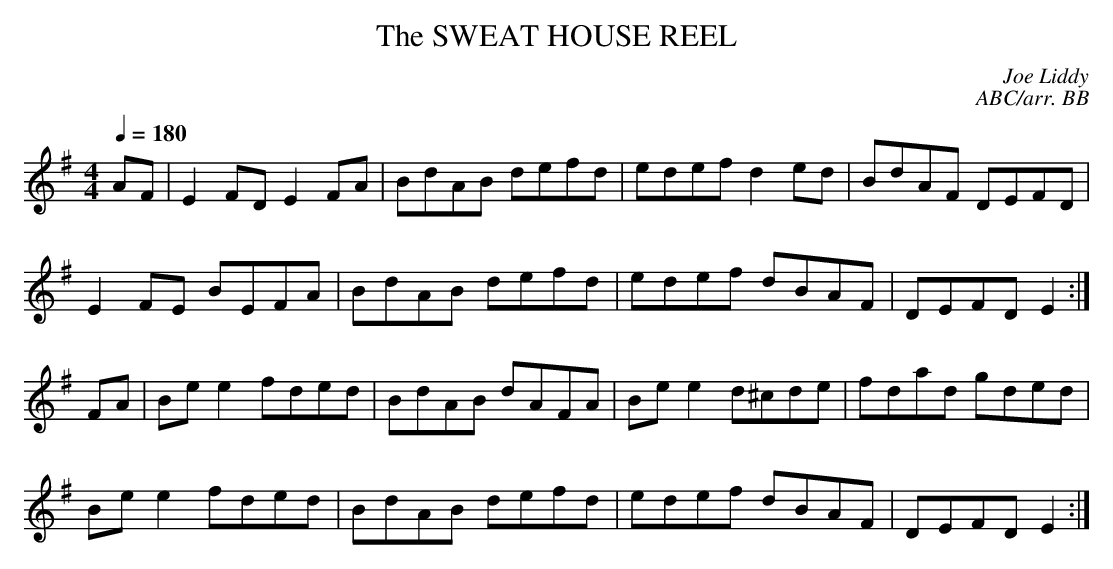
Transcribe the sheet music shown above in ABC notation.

X:1
T:SWEAT HOUSE REEL, The
C:Joe Liddy
C:ABC/arr. BB
Q:1/4=180
L:1/8
M:4/4
K:Em
AF|E2FD E2FA|BdAB defd|edef d2ed|BdAF DEFD |
E2 FE BEFA|BdAB defd|edef dBAF|DEFD E2 :|
FA|Be e2 fded|BdAB dAFA|Be e2 d^cde|fdad gded |
Be e2 fded|BdAB defd|edef dBAF|DEFD E2 :|
